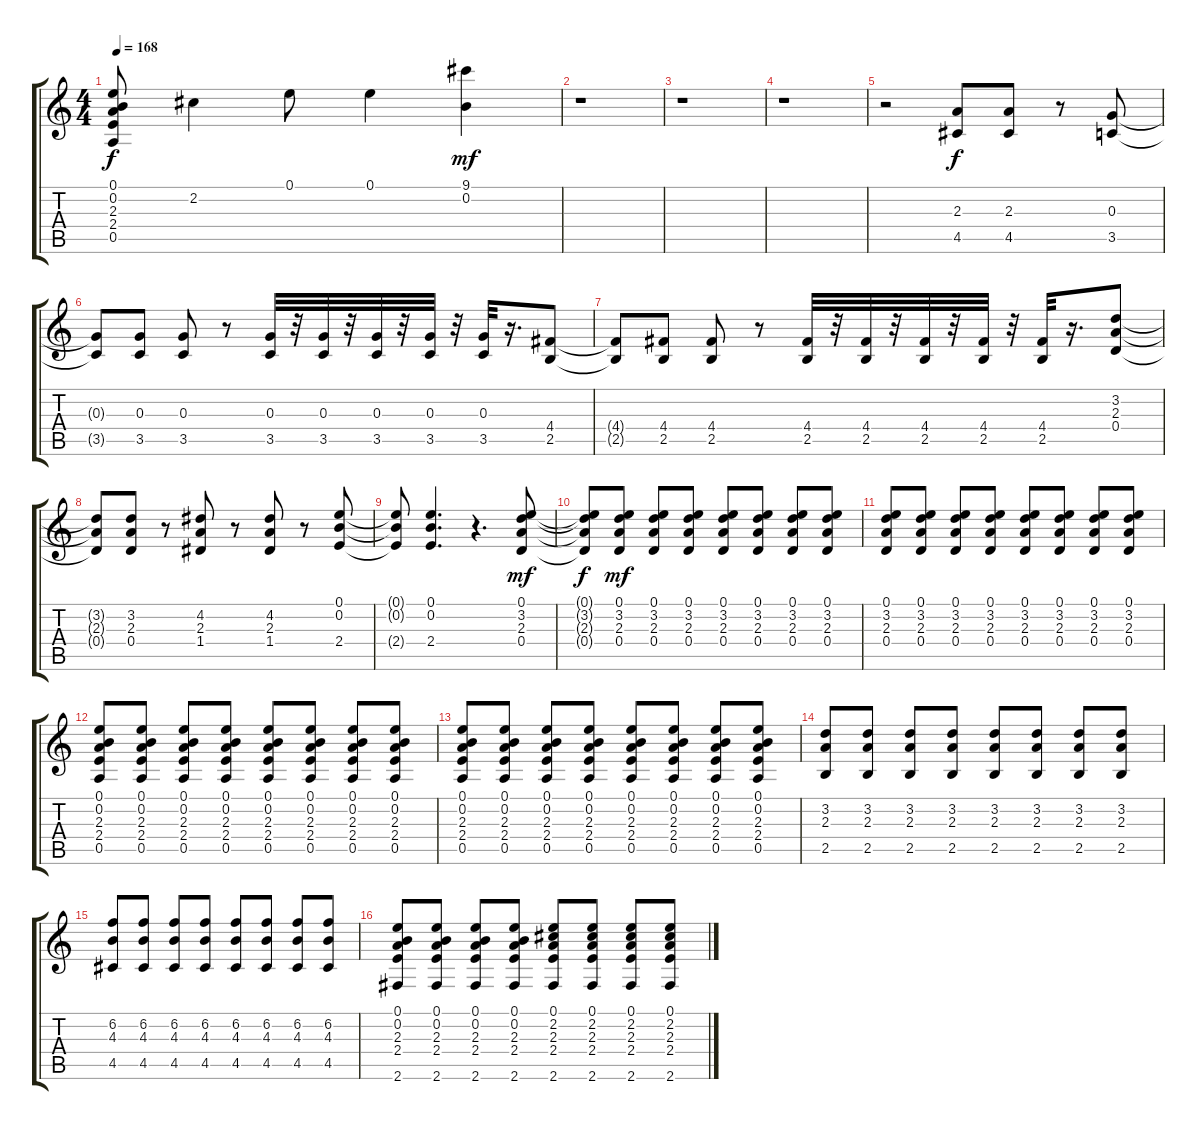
\track "" {instrument overdrivenguitar}
\staff {score tabs}
\tuning (E4 B3 G3 D3 A2 E2) {hide}
\ts (4 4)
\tempo 168
\clef g2
\ks c
(0.1{t} 0.2{t} 2.3{t} 2.4{t} 0.5{t}).8{dy f} 2.2.4 0.1.8 0.1.4 (9.1 0.2).4{dy mf} |
r.1 |
r.1 |
r.1 |
r.2 (2.3 4.5).8{dy f} (2.3 4.5).8 r.8 (0.3 3.5).8 |
(0.3{t} 3.5{t}).8 (0.3 3.5).8 (0.3 3.5).8 r.8 (0.3 3.5).32 r.32 (0.3 3.5).32 r.32 (0.3 3.5).32 r.32 (0.3 3.5).32 r.32 (0.3 3.5).32 r.16{d} (4.4 2.5).8 |
(4.4{t} 2.5{t}).8 (4.4 2.5).8 (4.4 2.5).8 r.8 (4.4 2.5).32 r.32 (4.4 2.5).32 r.32 (4.4 2.5).32 r.32 (4.4 2.5).32 r.32 (4.4 2.5).32 r.16{d} (3.2 2.3 0.4).8 |
(3.2{t} 2.3{t} 0.4{t}).8 (3.2 2.3 0.4).8 r.8 (4.2 2.3 1.4).8 r.8 (4.2 2.3 1.4).8 r.8 (0.1 0.2 2.4).8 |
(0.1{t} 0.2{t} 2.4{t}).8 (0.1 0.2 2.4).4{d} r.4{d} (0.1 3.2 2.3 0.4).8{dy mf} |
(0.1{t} 3.2{t} 2.3{t} 0.4{t}).8{dy f} (0.1 3.2 2.3 0.4).8{dy mf} (0.1 3.2 2.3 0.4).8 (0.1 3.2 2.3 0.4).8 (0.1 3.2 2.3 0.4).8 (0.1 3.2 2.3 0.4).8 (0.1 3.2 2.3 0.4).8 (0.1 3.2 2.3 0.4).8 |
(0.1 3.2 2.3 0.4).8 (0.1 3.2 2.3 0.4).8 (0.1 3.2 2.3 0.4).8 (0.1 3.2 2.3 0.4).8 (0.1 3.2 2.3 0.4).8 (0.1 3.2 2.3 0.4).8 (0.1 3.2 2.3 0.4).8 (0.1 3.2 2.3 0.4).8 |
(0.1 0.2 2.3 2.4 0.5).8 (0.1 0.2 2.3 2.4 0.5).8 (0.1 0.2 2.3 2.4 0.5).8 (0.1 0.2 2.3 2.4 0.5).8 (0.1 0.2 2.3 2.4 0.5).8 (0.1 0.2 2.3 2.4 0.5).8 (0.1 0.2 2.3 2.4 0.5).8 (0.1 0.2 2.3 2.4 0.5).8 |
(0.1 0.2 2.3 2.4 0.5).8 (0.1 0.2 2.3 2.4 0.5).8 (0.1 0.2 2.3 2.4 0.5).8 (0.1 0.2 2.3 2.4 0.5).8 (0.1 0.2 2.3 2.4 0.5).8 (0.1 0.2 2.3 2.4 0.5).8 (0.1 0.2 2.3 2.4 0.5).8 (0.1 0.2 2.3 2.4 0.5).8 |
(3.2 2.3 2.5).8 (3.2 2.3 2.5).8 (3.2 2.3 2.5).8 (3.2 2.3 2.5).8 (3.2 2.3 2.5).8 (3.2 2.3 2.5).8 (3.2 2.3 2.5).8 (3.2 2.3 2.5).8 |
(6.2 4.3 4.5).8 (6.2 4.3 4.5).8 (6.2 4.3 4.5).8 (6.2 4.3 4.5).8 (6.2 4.3 4.5).8 (6.2 4.3 4.5).8 (6.2 4.3 4.5).8 (6.2 4.3 4.5).8 |
(0.1 0.2 2.3 2.4 2.6).8 (0.1 0.2 2.3 2.4 2.6).8 (0.1 0.2 2.3 2.4 2.6).8 (0.1 0.2 2.3 2.4 2.6).8 (0.1 2.2 2.3 2.4 2.6).8 (0.1 2.2 2.3 2.4 2.6).8 (0.1 2.2 2.3 2.4 2.6).8 (0.1 2.2 2.3 2.4 2.6).8
